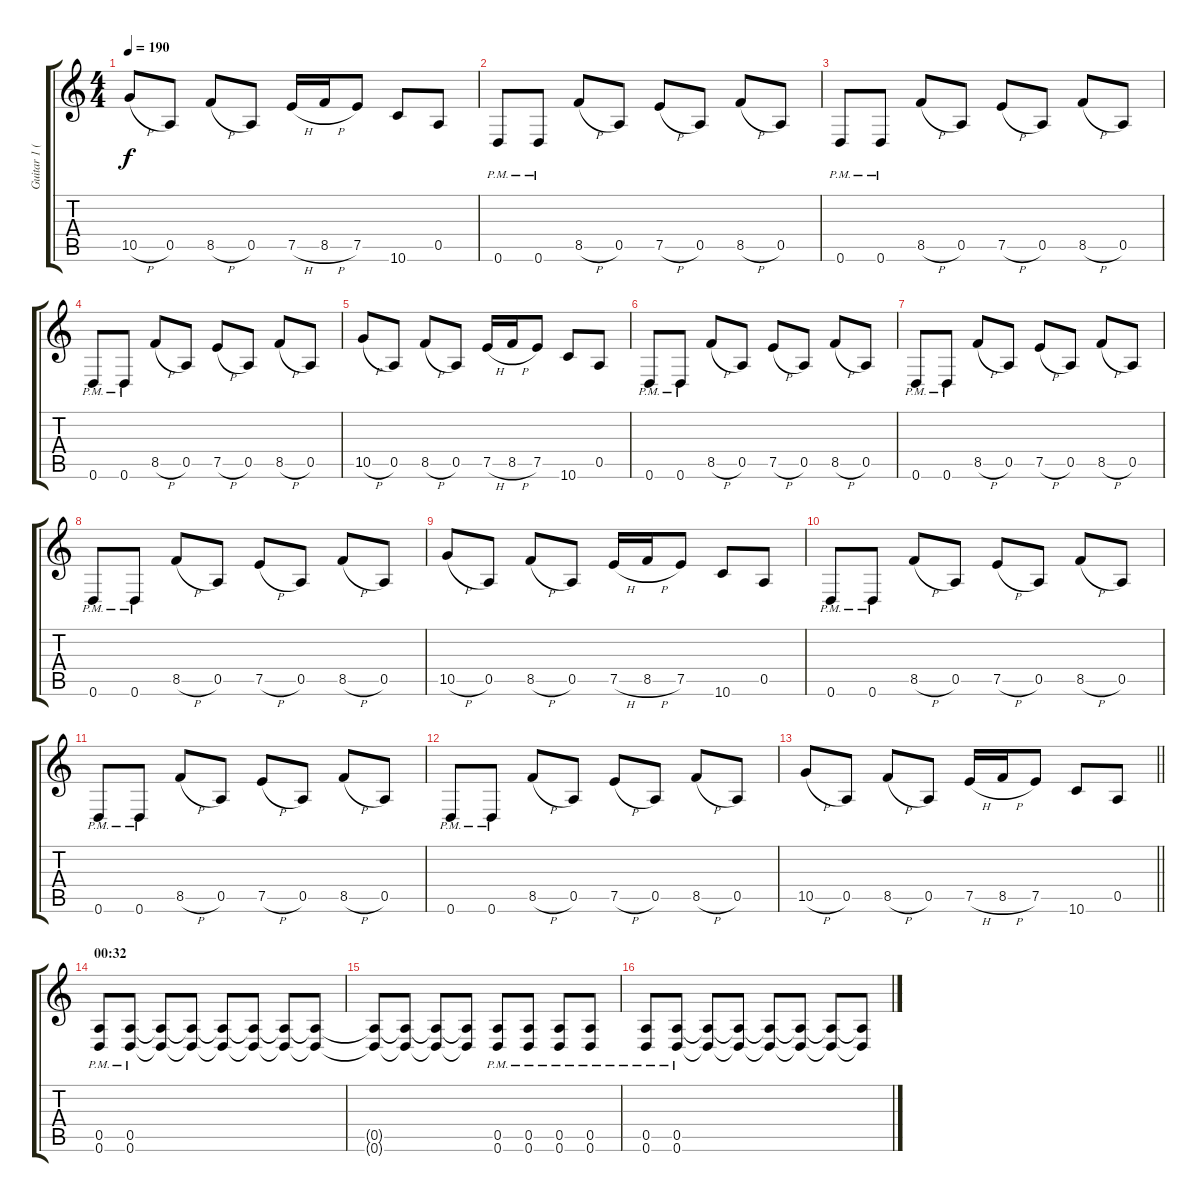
\track ("Guitar 1 (Left Speaker)" "Guitar 1 (") {instrument distortionguitar}
\staff {score tabs}
\tuning (E4 B3 G3 D3 A2 D2) {hide}
\ts (4 4)
\tempo 190
\clef g2
\ks c
10.5{h}.8{dy f} 0.5.8 8.5{h}.8 0.5.8 7.5{h}.16 8.5{h}.16 7.5.8 10.6.8 0.5.8 |
0.6{pm}.8 0.6{pm}.8 8.5{h}.8 0.5.8 7.5{h}.8 0.5.8 8.5{h}.8 0.5.8 |
0.6{pm}.8 0.6{pm}.8 8.5{h}.8 0.5.8 7.5{h}.8 0.5.8 8.5{h}.8 0.5.8 |
0.6{pm}.8 0.6{pm}.8 8.5{h}.8 0.5.8 7.5{h}.8 0.5.8 8.5{h}.8 0.5.8 |
10.5{h}.8 0.5.8 8.5{h}.8 0.5.8 7.5{h}.16 8.5{h}.16 7.5.8 10.6.8 0.5.8 |
0.6{pm}.8 0.6{pm}.8 8.5{h}.8 0.5.8 7.5{h}.8 0.5.8 8.5{h}.8 0.5.8 |
0.6{pm}.8 0.6{pm}.8 8.5{h}.8 0.5.8 7.5{h}.8 0.5.8 8.5{h}.8 0.5.8 |
0.6{pm}.8 0.6{pm}.8 8.5{h}.8 0.5.8 7.5{h}.8 0.5.8 8.5{h}.8 0.5.8 |
10.5{h}.8 0.5.8 8.5{h}.8 0.5.8 7.5{h}.16 8.5{h}.16 7.5.8 10.6.8 0.5.8 |
0.6{pm}.8 0.6{pm}.8 8.5{h}.8 0.5.8 7.5{h}.8 0.5.8 8.5{h}.8 0.5.8 |
0.6{pm}.8 0.6{pm}.8 8.5{h}.8 0.5.8 7.5{h}.8 0.5.8 8.5{h}.8 0.5.8 |
0.6{pm}.8 0.6{pm}.8 8.5{h}.8 0.5.8 7.5{h}.8 0.5.8 8.5{h}.8 0.5.8 |
\barLineRight lightlight
10.5{h}.8 0.5.8 8.5{h}.8 0.5.8 7.5{h}.16 8.5{h}.16 7.5.8 10.6.8 0.5.8 |
\section ("" "00:32")
(0.5{pm} 0.6{pm}).8 (0.5{pm} 0.6{pm}).8 (0.5{t} 0.6{t}).8 (0.5{t} 0.6{t}).8 (0.5{t} 0.6{t}).8 (0.5{t} 0.6{t}).8 (0.5{t} 0.6{t}).8 (0.5{t} 0.6{t}).8 |
(0.5{t} 0.6{t}).8 (0.5{t} 0.6{t}).8 (0.5{t} 0.6{t}).8 (0.5{t} 0.6{t}).8 (0.5{pm} 0.6{pm}).8 (0.5{pm} 0.6{pm}).8 (0.5{pm} 0.6{pm}).8 (0.5{pm} 0.6{pm}).8 |
(0.5{pm} 0.6{pm}).8 (0.5{pm} 0.6{pm}).8 (0.5{t} 0.6{t}).8 (0.5{t} 0.6{t}).8 (0.5{t} 0.6{t}).8 (0.5{t} 0.6{t}).8 (0.5{t} 0.6{t}).8 (0.5{t} 0.6{t}).8
